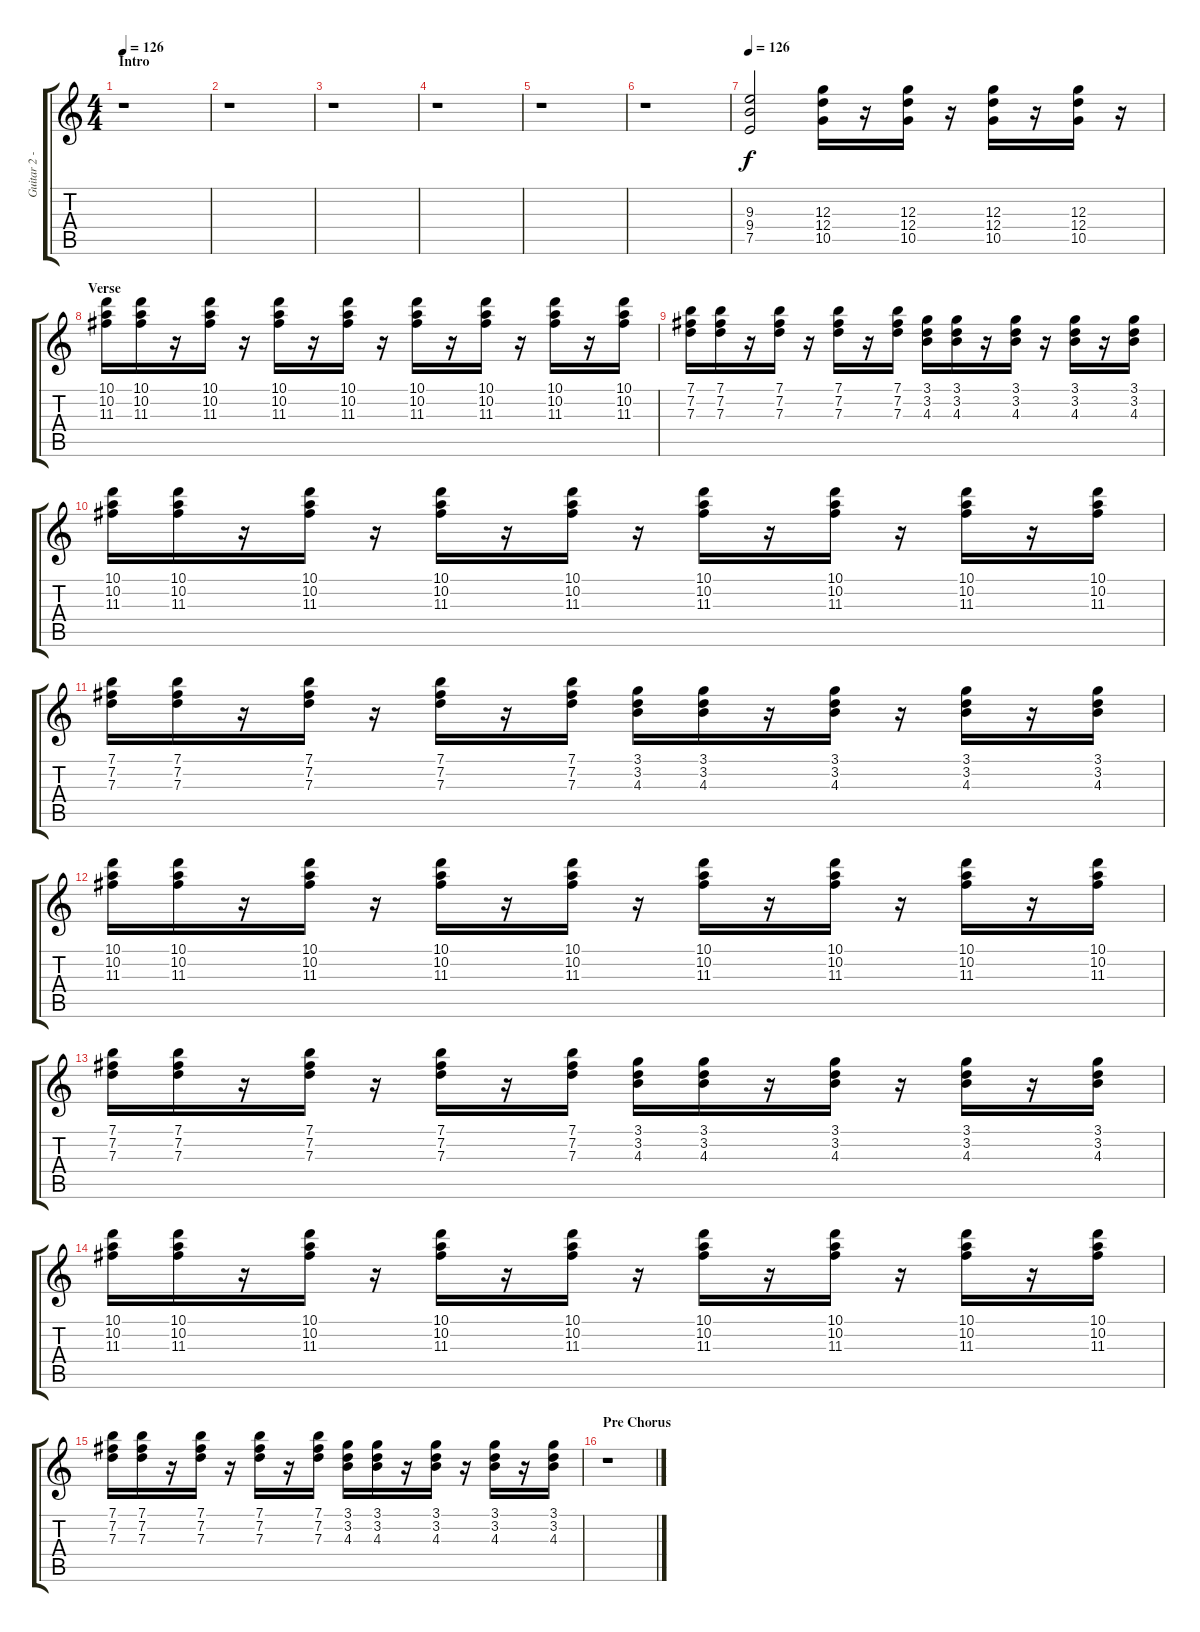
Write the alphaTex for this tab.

\track ("Guitar 2 - Erik" "Guitar 2 -") {instrument distortionguitar}
\staff {score tabs}
\tuning (E4 B3 G3 D3 A2 E2) {hide}
\ts (4 4)
\section ("" "Intro")
\tempo 126
\tempo 145
\tempo 126
\clef g2
\ks c
r.1{dy f instrument distortionguitar} |
r.1 |
r.1 |
r.1 |
r.1 |
r.1 |
\tempo 126
(9.3 9.4 7.5).2 (12.3 12.4 10.5).16 r.16 (12.3 12.4 10.5).16 r.16 (12.3 12.4 10.5).16 r.16 (12.3 12.4 10.5).16 r.16 |
\section ("" "Verse")
(10.1 10.2 11.3).16 (10.1 10.2 11.3).16 r.16 (10.1 10.2 11.3).16 r.16 (10.1 10.2 11.3).16 r.16 (10.1 10.2 11.3).16 r.16 (10.1 10.2 11.3).16 r.16 (10.1 10.2 11.3).16 r.16 (10.1 10.2 11.3).16 r.16 (10.1 10.2 11.3).16 |
(7.1 7.2 7.3).16 (7.1 7.2 7.3).16 r.16 (7.1 7.2 7.3).16 r.16 (7.1 7.2 7.3).16 r.16 (7.1 7.2 7.3).16 (3.1 3.2 4.3).16 (3.1 3.2 4.3).16 r.16 (3.1 3.2 4.3).16 r.16 (3.1 3.2 4.3).16 r.16 (3.1 3.2 4.3).16 |
(10.1 10.2 11.3).16 (10.1 10.2 11.3).16 r.16 (10.1 10.2 11.3).16 r.16 (10.1 10.2 11.3).16 r.16 (10.1 10.2 11.3).16 r.16 (10.1 10.2 11.3).16 r.16 (10.1 10.2 11.3).16 r.16 (10.1 10.2 11.3).16 r.16 (10.1 10.2 11.3).16 |
(7.1 7.2 7.3).16 (7.1 7.2 7.3).16 r.16 (7.1 7.2 7.3).16 r.16 (7.1 7.2 7.3).16 r.16 (7.1 7.2 7.3).16 (3.1 3.2 4.3).16 (3.1 3.2 4.3).16 r.16 (3.1 3.2 4.3).16 r.16 (3.1 3.2 4.3).16 r.16 (3.1 3.2 4.3).16 |
(10.1 10.2 11.3).16 (10.1 10.2 11.3).16 r.16 (10.1 10.2 11.3).16 r.16 (10.1 10.2 11.3).16 r.16 (10.1 10.2 11.3).16 r.16 (10.1 10.2 11.3).16 r.16 (10.1 10.2 11.3).16 r.16 (10.1 10.2 11.3).16 r.16 (10.1 10.2 11.3).16 |
(7.1 7.2 7.3).16 (7.1 7.2 7.3).16 r.16 (7.1 7.2 7.3).16 r.16 (7.1 7.2 7.3).16 r.16 (7.1 7.2 7.3).16 (3.1 3.2 4.3).16 (3.1 3.2 4.3).16 r.16 (3.1 3.2 4.3).16 r.16 (3.1 3.2 4.3).16 r.16 (3.1 3.2 4.3).16 |
(10.1 10.2 11.3).16 (10.1 10.2 11.3).16 r.16 (10.1 10.2 11.3).16 r.16 (10.1 10.2 11.3).16 r.16 (10.1 10.2 11.3).16 r.16 (10.1 10.2 11.3).16 r.16 (10.1 10.2 11.3).16 r.16 (10.1 10.2 11.3).16 r.16 (10.1 10.2 11.3).16 |
(7.1 7.2 7.3).16 (7.1 7.2 7.3).16 r.16 (7.1 7.2 7.3).16 r.16 (7.1 7.2 7.3).16 r.16 (7.1 7.2 7.3).16 (3.1 3.2 4.3).16 (3.1 3.2 4.3).16 r.16 (3.1 3.2 4.3).16 r.16 (3.1 3.2 4.3).16 r.16 (3.1 3.2 4.3).16 |
\section ("" "Pre Chorus")
r.1
